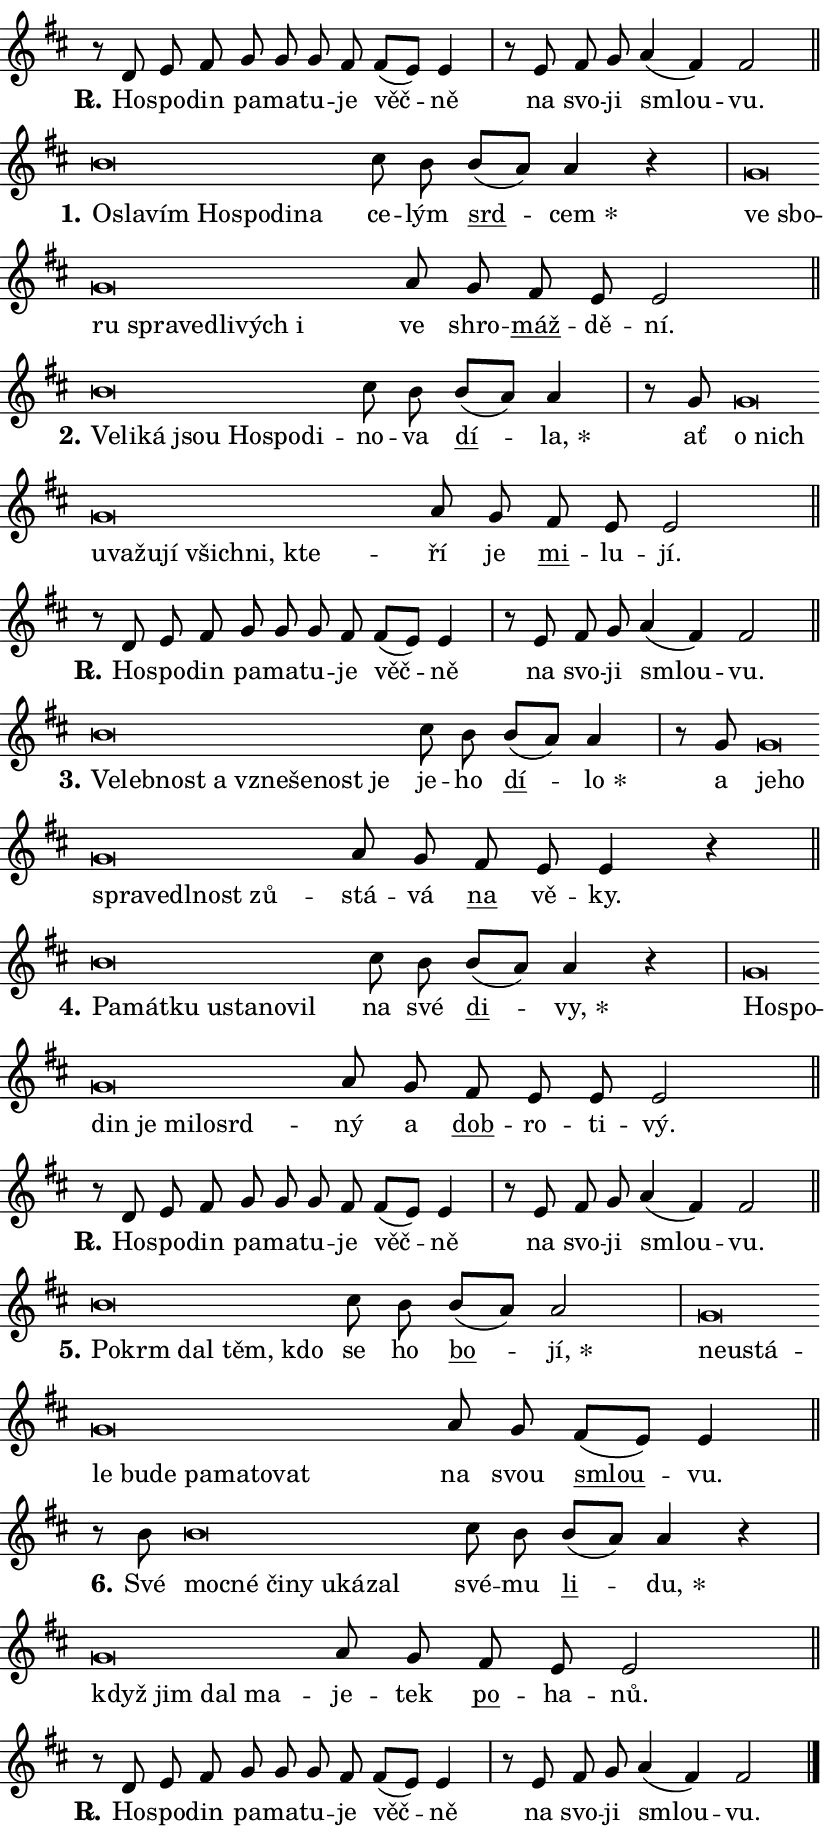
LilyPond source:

\version "2.24.0"
\header { tagline = "" }
\paper {
  indent = 0\cm
  top-margin = 0\cm
  right-margin = 0.13\cm % to fit lyric hyphens
  bottom-margin = 0\cm
  left-margin = 0\cm
  paper-width = 14\cm
  page-breaking = #ly:one-page-breaking
  system-system-spacing.basic-distance = #11
  score-system-spacing.basic-distance = #11
  ragged-last = ##f
}


%% Author: Thomas Morley
%% https://lists.gnu.org/archive/html/lilypond-user/2020-05/msg00002.html
#(define (line-position grob)
"Returns position of @var[grob} in current system:
   @code{'start}, if at first time-step
   @code{'end}, if at last time-step
   @code{'middle} otherwise
"
  (let* ((col (ly:item-get-column grob))
         (ln (ly:grob-object col 'left-neighbor))
         (rn (ly:grob-object col 'right-neighbor))
         (col-to-check-left (if (ly:grob? ln) ln col))
         (col-to-check-right (if (ly:grob? rn) rn col))
         (break-dir-left
           (and
             (ly:grob-property col-to-check-left 'non-musical #f)
             (ly:item-break-dir col-to-check-left)))
         (break-dir-right
           (and
             (ly:grob-property col-to-check-right 'non-musical #f)
             (ly:item-break-dir col-to-check-right))))
        (cond ((eqv? 1 break-dir-left) 'start)
              ((eqv? -1 break-dir-right) 'end)
              (else 'middle))))

#(define (tranparent-at-line-position vctor)
  (lambda (grob)
  "Relying on @code{line-position} select the relevant enry from @var{vctor}.
Used to determine transparency,"
    (case (line-position grob)
      ((end) (not (vector-ref vctor 0)))
      ((middle) (not (vector-ref vctor 1)))
      ((start) (not (vector-ref vctor 2))))))

noteHeadBreakVisibility =
#(define-music-function (break-visibility)(vector?)
"Makes @code{NoteHead}s transparent relying on @var{break-visibility}"
#{
  \override NoteHead.transparent =
    #(tranparent-at-line-position break-visibility)
#})

#(define delete-ledgers-for-transparent-note-heads
  (lambda (grob)
    "Reads whether a @code{NoteHead} is transparent.
If so this @code{NoteHead} is removed from @code{'note-heads} from
@var{grob}, which is supposed to be @code{LedgerLineSpanner}.
As a result ledgers are not printed for this @code{NoteHead}"
    (let* ((nhds-array (ly:grob-object grob 'note-heads))
           (nhds-list
             (if (ly:grob-array? nhds-array)
                 (ly:grob-array->list nhds-array)
                 '()))
           ;; Relies on the transparent-property being done before
           ;; Staff.LedgerLineSpanner.after-line-breaking is executed.
           ;; This is fragile ...
           (to-keep
             (remove
               (lambda (nhd)
                 (ly:grob-property nhd 'transparent #f))
               nhds-list)))
      ;; TODO find a better method to iterate over grob-arrays, similiar
      ;; to filter/remove etc for lists
      ;; For now rebuilt from scratch
      (set! (ly:grob-object grob 'note-heads)  '())
      (for-each
        (lambda (nhd)
          (ly:pointer-group-interface::add-grob grob 'note-heads nhd))
        to-keep))))

squashNotes = {
  \override NoteHead.X-extent = #'(-0.2 . 0.2)
  \override NoteHead.Y-extent = #'(-0.75 . 0)
  \override NoteHead.stencil =
    #(lambda (grob)
       (let ((pos (ly:grob-property grob 'staff-position)))
         (begin
           (if (< pos -7) (display "ERROR: Lower brevis then expected\n") (display ""))
           (if (<= pos -6) ly:text-interface::print ly:note-head::print))))
}
unSquashNotes = {
  \revert NoteHead.X-extent
  \revert NoteHead.Y-extent
  \revert NoteHead.stencil
}

hideNotes = \noteHeadBreakVisibility #begin-of-line-visible
unHideNotes = \noteHeadBreakVisibility #all-visible

% work-around for resetting accidentals
% https://lilypond.org/doc/v2.23/Documentation/notation/displaying-rhythms#unmetered-music
cadenzaMeasure = {
  \cadenzaOff
  \partial 1024 s1024
  \cadenzaOn
}

#(define-markup-command (accent layout props text) (markup?)
  "Underline accented syllable"
  (interpret-markup layout props
    #{\markup \override #'(offset . 4.3) \underline { #text }#}))

responsum = \markup \concat {
  "R" \hspace #-1.05 \path #0.1 #'((moveto 0 0.07) (lineto 0.9 0.8)) \hspace #0.05 "."
}

spaceSize = #0.6828661417322834 % exact space size for TeX Gyre Schola

\layout {
  \context {
    \Staff
    \remove "Time_signature_engraver"
    \override LedgerLineSpanner.after-line-breaking = #delete-ledgers-for-transparent-note-heads
  }
  \context {
    \Lyrics {
      \override LyricSpace.minimum-distance = \spaceSize
      \override LyricText.font-name = #"TeX Gyre Schola"
      \override LyricText.font-size = 1
      \override StanzaNumber.font-name = #"TeX Gyre Schola Bold"
      \override StanzaNumber.font-size = 1
    }
  }
  \context {
    \Score 
    \override NoteHead.text =
      #(lambda (grob) 
        (let ((pos (ly:grob-property grob 'staff-position)))
          #{\markup {
            \combine
              \halign #-0.55 \raise #(if (= pos -6) 0 0.5) \override #'(thickness . 2) \draw-line #'(3.2 . 0)
              \musicglyph "noteheads.sM1"
          }#}))
  }
}

% magnetic-lyrics.ily
%
%   written by
%     Jean Abou Samra <jean@abou-samra.fr>
%     Werner Lemberg <wl@gnu.org>
%
%   adapted by
%     Jiri Hon <jiri.hon@gmail.com>
%
% Version 2022-Apr-15

% https://www.mail-archive.com/lilypond-user@gnu.org/msg149350.html

#(define (Left_hyphen_pointer_engraver context)
   "Collect syllable-hyphen-syllable occurrences in lyrics and store
them in properties.  This engraver only looks to the left.  For
example, if the lyrics input is @code{foo -- bar}, it does the
following.

@itemize @bullet
@item
Set the @code{text} property of the @code{LyricHyphen} grob between
@q{foo} and @q{bar} to @code{foo}.

@item
Set the @code{left-hyphen} property of the @code{LyricText} grob with
text @q{foo} to the @code{LyricHyphen} grob between @q{foo} and
@q{bar}.
@end itemize

Use this auxiliary engraver in combination with the
@code{lyric-@/text::@/apply-@/magnetic-@/offset!} hook."
   (let ((hyphen #f)
         (text #f))
     (make-engraver
      (acknowledgers
       ((lyric-syllable-interface engraver grob source-engraver)
        (set! text grob)))
      (end-acknowledgers
       ((lyric-hyphen-interface engraver grob source-engraver)
        ;(when (not (grob::has-interface grob 'lyric-space-interface))
          (set! hyphen grob)));)
      ((stop-translation-timestep engraver)
       (when (and text hyphen)
         (ly:grob-set-object! text 'left-hyphen hyphen))
       (set! text #f)
       (set! hyphen #f)))))

#(define (lyric-text::apply-magnetic-offset! grob)
   "If the space between two syllables is less than the value in
property @code{LyricText@/.details@/.squash-threshold}, move the right
syllable to the left so that it gets concatenated with the left
syllable.

Use this function as a hook for
@code{LyricText@/.after-@/line-@/breaking} if the
@code{Left_@/hyphen_@/pointer_@/engraver} is active."
   (let ((hyphen (ly:grob-object grob 'left-hyphen #f)))
     (when hyphen
       (let ((left-text (ly:spanner-bound hyphen LEFT)))
         (when (grob::has-interface left-text 'lyric-syllable-interface)
           (let* ((common (ly:grob-common-refpoint grob left-text X))
                  (this-x-ext (ly:grob-extent grob common X))
                  (left-x-ext
                   (begin
                     ;; Trigger magnetism for left-text.
                     (ly:grob-property left-text 'after-line-breaking)
                     (ly:grob-extent left-text common X)))
                  ;; `delta` is the gap width between two syllables.
                  (delta (- (interval-start this-x-ext)
                            (interval-end left-x-ext)))
                  (details (ly:grob-property grob 'details))
                  (threshold (assoc-get 'squash-threshold details 0.2)))
             (when (< delta threshold)
               (let* (;; We have to manipulate the input text so that
                      ;; ligatures crossing syllable boundaries are not
                      ;; disabled.  For languages based on the Latin
                      ;; script this is essentially a beautification.
                      ;; However, for non-Western scripts it can be a
                      ;; necessity.
                      (lt (ly:grob-property left-text 'text))
                      (rt (ly:grob-property grob 'text))
                      (is-space (grob::has-interface hyphen 'lyric-space-interface))
                      (space (if is-space " " ""))
                      (extra-delta (if is-space spaceSize 0))
                      ;; Append new syllable.
                      (ltrt-space (if (and (string? lt) (string? rt))
                                (string-append lt space rt)
                                (make-concat-markup (list lt space rt))))
                      ;; Right-align `ltrt` to the right side.
                      (ltrt-space-markup (grob-interpret-markup
                               grob
                               (make-translate-markup
                                (cons (interval-length this-x-ext) 0)
                                (make-right-align-markup ltrt-space)))))
                 (begin
                   ;; Don't print `left-text`.
                   (ly:grob-set-property! left-text 'stencil #f)
                   ;; Set text and stencil (which holds all collected
                   ;; syllables so far) and shift it to the left.
                   (ly:grob-set-property! grob 'text ltrt-space)
                   (ly:grob-set-property! grob 'stencil ltrt-space-markup)
                   (ly:grob-translate-axis! grob (- (- delta extra-delta)) X))))))))))


#(define (lyric-hyphen::displace-bounds-first grob)
   ;; Make very sure this callback isn't triggered too early.
   (let ((left (ly:spanner-bound grob LEFT))
         (right (ly:spanner-bound grob RIGHT)))
     (ly:grob-property left 'after-line-breaking)
     (ly:grob-property right 'after-line-breaking)
     (ly:lyric-hyphen::print grob)))

squashThreshold = #0.4

\layout {
  \context {
    \Lyrics
    \consists #Left_hyphen_pointer_engraver
    \override LyricText.after-line-breaking =
      #lyric-text::apply-magnetic-offset!
    \override LyricHyphen.stencil = #lyric-hyphen::displace-bounds-first
    \override LyricText.details.squash-threshold = \squashThreshold
    \override LyricHyphen.minimum-distance = 0
    \override LyricHyphen.minimum-length = \squashThreshold
  }
}

squashText = \override LyricText.details.squash-threshold = 9999
unSquashText = \override LyricText.details.squash-threshold = \squashThreshold

leftText = \override LyricText.self-alignment-X = #LEFT
unLeftText = \revert LyricText.self-alignment-X

starOffset = #(lambda (grob) 
                (let ((x_offset (ly:self-alignment-interface::aligned-on-x-parent grob)))
                  (if (= x_offset 0) 0 (+ x_offset 1.2))))

star = #(define-music-function (syllable)(string?)
"Append star separator at the end of a syllable"
#{
  \once \override LyricText.X-offset = #starOffset
  \lyricmode { \markup {
    #syllable
    \override #'((font-name . "TeX Gyre Schola Bold")) \hspace #0.2 \lower #0.65 \larger "*"
  } }
#})

starAccent = #(define-music-function (syllable)(string?)
"Append star separator at the end of a syllable and make accent"
#{
  \once \override LyricText.X-offset = #starOffset
  \lyricmode { \markup {
    \accent #syllable
    \override #'((font-name . "TeX Gyre Schola Bold")) \hspace #0.2 \lower #0.65 \larger "*"
  } }
#})

breath = #(define-music-function (syllable)(string?)
"Append breathing indicator at the end of a syllable"
#{
  \lyricmode { \markup { #syllable "+" } }
#})

optionalBreath = #(define-music-function (syllable)(string?)
"Append optional breathing indicator at the end of a syllable"
#{
  \lyricmode { \markup { #syllable "(+)" } }
#})


\score {
    <<
        \new Voice = "melody" { \cadenzaOn \key d \major \relative { r8 d' e fis g g g fis \bar "" fis[( e)] e4 \cadenzaMeasure \bar "|" r8 e fis g \bar "" a4( fis) fis2 \cadenzaMeasure \bar "||" \break } }
        \new Lyrics \lyricsto "melody" { \lyricmode { \set stanza = \responsum
Ho -- spo -- din pa -- ma -- tu -- je věč -- ně na svo -- ji smlou -- vu. } }
    >>
    \layout {}
}

\score {
    <<
        \new Voice = "melody" { \cadenzaOn \key d \major \relative { \squashNotes b'\breve*1/16 \hideNotes \breve*1/16 \bar "" \breve*1/16 \bar "" \breve*1/16 \bar "" \breve*1/16 \bar "" \breve*1/16 \breve*1/16 \bar "" \unHideNotes \unSquashNotes cis8 b \bar "" b[( a)] a4 r \cadenzaMeasure \bar "|" \squashNotes g\breve*1/16 \hideNotes \breve*1/16 \bar "" \breve*1/16 \bar "" \breve*1/16 \bar "" \breve*1/16 \bar "" \breve*1/16 \bar "" \breve*1/16 \breve*1/16 \bar "" \unHideNotes \unSquashNotes a8 g \bar "" fis e e2 \cadenzaMeasure \bar "||" \break } }
        \new Lyrics \lyricsto "melody" { \lyricmode { \set stanza = "1."
\leftText O -- \squashText sla -- vím Ho -- spo -- di -- na \unLeftText \unSquashText ce -- lým \markup \accent srd -- \star cem \leftText ve \squashText sbo -- ru spra -- ve -- dli -- vých i \unLeftText \unSquashText ve shro -- \markup \accent máž -- dě -- ní. } }
    >>
    \layout {}
}

\score {
    <<
        \new Voice = "melody" { \cadenzaOn \key d \major \relative { \squashNotes b'\breve*1/16 \hideNotes \breve*1/16 \bar "" \breve*1/16 \bar "" \breve*1/16 \bar "" \breve*1/16 \bar "" \breve*1/16 \breve*1/16 \bar "" \unHideNotes \unSquashNotes cis8 b \bar "" b[( a)] a4 \cadenzaMeasure \bar "|" r8 g8 \squashNotes g\breve*1/16 \hideNotes \breve*1/16 \bar "" \breve*1/16 \bar "" \breve*1/16 \bar "" \breve*1/16 \bar "" \breve*1/16 \bar "" \breve*1/16 \bar "" \breve*1/16 \breve*1/16 \bar "" \unHideNotes \unSquashNotes a8 g \bar "" fis e e2 \cadenzaMeasure \bar "||" \break } }
        \new Lyrics \lyricsto "melody" { \lyricmode { \set stanza = "2."
\leftText Ve -- \squashText li -- ká jsou Ho -- spo -- di -- \unLeftText \unSquashText no -- va \markup \accent dí -- \star la, ať \leftText o \squashText nich u -- va -- žu -- jí všich -- ni, kte -- \unLeftText \unSquashText ří je \markup \accent mi -- lu -- jí. } }
    >>
    \layout {}
}

\score {
    <<
        \new Voice = "melody" { \cadenzaOn \key d \major \relative { r8 d' e fis g g g fis \bar "" fis[( e)] e4 \cadenzaMeasure \bar "|" r8 e fis g \bar "" a4( fis) fis2 \cadenzaMeasure \bar "||" \break } }
        \new Lyrics \lyricsto "melody" { \lyricmode { \set stanza = \responsum
Ho -- spo -- din pa -- ma -- tu -- je věč -- ně na svo -- ji smlou -- vu. } }
    >>
    \layout {}
}

\score {
    <<
        \new Voice = "melody" { \cadenzaOn \key d \major \relative { \squashNotes b'\breve*1/16 \hideNotes \breve*1/16 \bar "" \breve*1/16 \bar "" \breve*1/16 \bar "" \breve*1/16 \bar "" \breve*1/16 \bar "" \breve*1/16 \breve*1/16 \bar "" \unHideNotes \unSquashNotes cis8 b \bar "" b[( a)] a4 \cadenzaMeasure \bar "|" r8 g8 \squashNotes g\breve*1/16 \hideNotes \breve*1/16 \bar "" \breve*1/16 \bar "" \breve*1/16 \bar "" \breve*1/16 \bar "" \breve*1/16 \breve*1/16 \bar "" \unHideNotes \unSquashNotes a8 g \bar "" fis e e4 r \cadenzaMeasure \bar "||" \break } }
        \new Lyrics \lyricsto "melody" { \lyricmode { \set stanza = "3."
\leftText Ve -- \squashText leb -- nost a vzne -- še -- nost je \unLeftText \unSquashText je -- ho \markup \accent dí -- \star lo a \leftText je -- \squashText ho spra -- ve -- dl -- nost zů -- \unLeftText \unSquashText stá -- vá \markup \accent na vě -- ky. } }
    >>
    \layout {}
}

\score {
    <<
        \new Voice = "melody" { \cadenzaOn \key d \major \relative { \squashNotes b'\breve*1/16 \hideNotes \breve*1/16 \bar "" \breve*1/16 \bar "" \breve*1/16 \bar "" \breve*1/16 \bar "" \breve*1/16 \breve*1/16 \bar "" \unHideNotes \unSquashNotes cis8 b \bar "" b[( a)] a4 r \cadenzaMeasure \bar "|" \squashNotes g\breve*1/16 \hideNotes \breve*1/16 \bar "" \breve*1/16 \bar "" \breve*1/16 \bar "" \breve*1/16 \bar "" \breve*1/16 \breve*1/16 \bar "" \unHideNotes \unSquashNotes a8 g \bar "" fis e e e2 \cadenzaMeasure \bar "||" \break } }
        \new Lyrics \lyricsto "melody" { \lyricmode { \set stanza = "4."
\leftText Pa -- \squashText mát -- ku u -- sta -- no -- vil \unLeftText \unSquashText na své \markup \accent di -- \star vy, \leftText Ho -- \squashText spo -- din je mi -- lo -- srd -- \unLeftText \unSquashText ný a \markup \accent dob -- ro -- ti -- vý. } }
    >>
    \layout {}
}

\score {
    <<
        \new Voice = "melody" { \cadenzaOn \key d \major \relative { r8 d' e fis g g g fis \bar "" fis[( e)] e4 \cadenzaMeasure \bar "|" r8 e fis g \bar "" a4( fis) fis2 \cadenzaMeasure \bar "||" \break } }
        \new Lyrics \lyricsto "melody" { \lyricmode { \set stanza = \responsum
Ho -- spo -- din pa -- ma -- tu -- je věč -- ně na svo -- ji smlou -- vu. } }
    >>
    \layout {}
}

\score {
    <<
        \new Voice = "melody" { \cadenzaOn \key d \major \relative { \squashNotes b'\breve*1/16 \hideNotes \breve*1/16 \bar "" \breve*1/16 \bar "" \breve*1/16 \breve*1/16 \bar "" \unHideNotes \unSquashNotes cis8 b \bar "" b[( a)] a2 \cadenzaMeasure \bar "|" \squashNotes g\breve*1/16 \hideNotes \breve*1/16 \bar "" \breve*1/16 \bar "" \breve*1/16 \bar "" \breve*1/16 \bar "" \breve*1/16 \bar "" \breve*1/16 \bar "" \breve*1/16 \bar "" \breve*1/16 \breve*1/16 \bar "" \unHideNotes \unSquashNotes a8 g \bar "" fis[( e)] e4 \cadenzaMeasure \bar "||" \break } }
        \new Lyrics \lyricsto "melody" { \lyricmode { \set stanza = "5."
\leftText Po -- \squashText krm dal těm, kdo \unLeftText \unSquashText se ho \markup \accent bo -- \star jí, \leftText ne -- \squashText u -- stá -- le bu -- de pa -- ma -- to -- vat \unLeftText \unSquashText na svou \markup \accent smlou -- vu. } }
    >>
    \layout {}
}

\score {
    <<
        \new Voice = "melody" { \cadenzaOn \key d \major \relative { r8 b'8 \squashNotes b\breve*1/16 \hideNotes \breve*1/16 \bar "" \breve*1/16 \bar "" \breve*1/16 \bar "" \breve*1/16 \bar "" \breve*1/16 \breve*1/16 \bar "" \unHideNotes \unSquashNotes cis8 b \bar "" b[( a)] a4 r \cadenzaMeasure \bar "|" \squashNotes g\breve*1/16 \hideNotes \breve*1/16 \bar "" \breve*1/16 \breve*1/16 \bar "" \unHideNotes \unSquashNotes a8 g \bar "" fis e e2 \cadenzaMeasure \bar "||" \break } }
        \new Lyrics \lyricsto "melody" { \lyricmode { \set stanza = "6."
Své \leftText moc -- \squashText né či -- ny u -- ká -- zal \unLeftText \unSquashText své -- mu \markup \accent li -- \star du, \leftText když \squashText jim dal ma -- \unLeftText \unSquashText je -- tek \markup \accent po -- ha -- nů. } }
    >>
    \layout {}
}

\score {
    <<
        \new Voice = "melody" { \cadenzaOn \key d \major \relative { r8 d' e fis g g g fis \bar "" fis[( e)] e4 \cadenzaMeasure \bar "|" r8 e fis g \bar "" a4( fis) fis2 \cadenzaMeasure \bar "||" \break } \bar "|." }
        \new Lyrics \lyricsto "melody" { \lyricmode { \set stanza = \responsum
Ho -- spo -- din pa -- ma -- tu -- je věč -- ně na svo -- ji smlou -- vu. } }
    >>
    \layout {}
}
